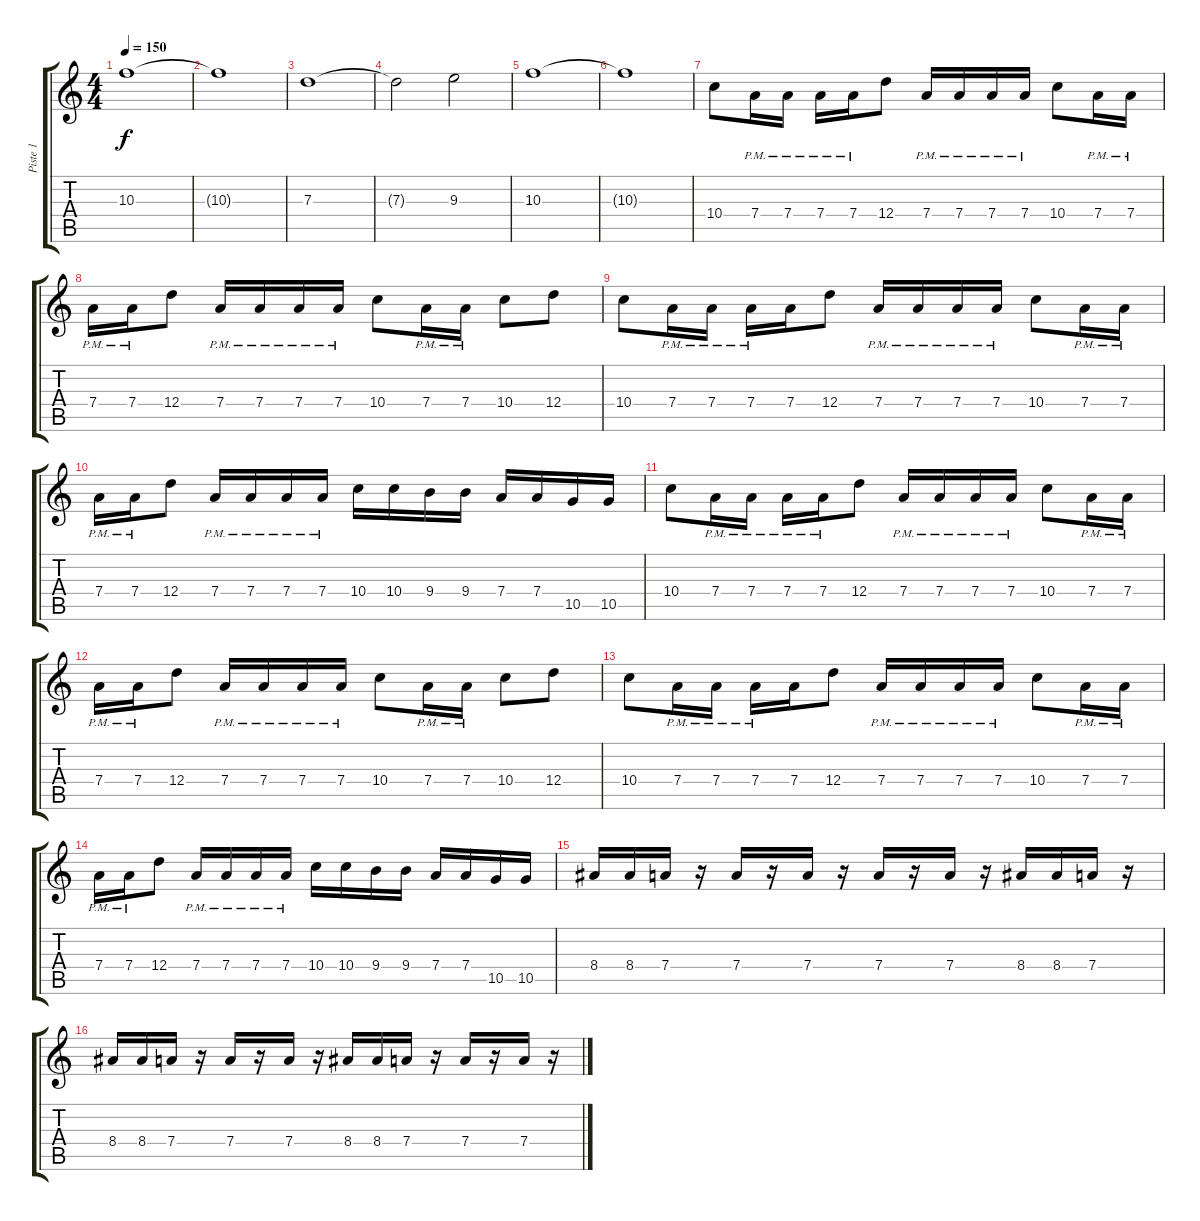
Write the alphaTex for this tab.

\track ("Piste 1" "Piste 1") {instrument distortionguitar}
\staff {score tabs}
\tuning (E4 B3 G3 D3 A2 E2) {hide}
\ts (4 4)
\tempo 150
\clef g2
\ks c
10.3.1{dy f} |
10.3{t}.1 |
7.3.1 |
7.3{t}.2 9.3.2 |
10.3.1 |
10.3{t}.1 |
10.4.8 7.4{pm}.16 7.4{pm}.16 7.4{pm}.16 7.4{pm}.16 12.4.8 7.4{pm}.16 7.4{pm}.16 7.4{pm}.16 7.4{pm}.16 10.4.8 7.4{pm}.16 7.4{pm}.16 |
7.4{pm}.16 7.4{pm}.16 12.4.8 7.4{pm}.16 7.4{pm}.16 7.4{pm}.16 7.4{pm}.16 10.4.8 7.4{pm}.16 7.4{pm}.16 10.4.8 12.4.8 |
10.4.8 7.4{pm}.16 7.4{pm}.16 7.4{pm}.16 7.4.16 12.4.8 7.4{pm}.16 7.4{pm}.16 7.4{pm}.16 7.4{pm}.16 10.4.8 7.4{pm}.16 7.4{pm}.16 |
7.4{pm}.16 7.4{pm}.16 12.4.8 7.4{pm}.16 7.4{pm}.16 7.4{pm}.16 7.4{pm}.16 10.4.16 10.4.16 9.4.16 9.4.16 7.4.16 7.4.16 10.5.16 10.5.16 |
10.4.8 7.4{pm}.16 7.4{pm}.16 7.4{pm}.16 7.4{pm}.16 12.4.8 7.4{pm}.16 7.4{pm}.16 7.4{pm}.16 7.4{pm}.16 10.4.8 7.4{pm}.16 7.4{pm}.16 |
7.4{pm}.16 7.4{pm}.16 12.4.8 7.4{pm}.16 7.4{pm}.16 7.4{pm}.16 7.4{pm}.16 10.4.8 7.4{pm}.16 7.4{pm}.16 10.4.8 12.4.8 |
10.4.8 7.4{pm}.16 7.4{pm}.16 7.4{pm}.16 7.4.16 12.4.8 7.4{pm}.16 7.4{pm}.16 7.4{pm}.16 7.4{pm}.16 10.4.8 7.4{pm}.16 7.4{pm}.16 |
7.4{pm}.16 7.4{pm}.16 12.4.8 7.4{pm}.16 7.4{pm}.16 7.4{pm}.16 7.4{pm}.16 10.4.16 10.4.16 9.4.16 9.4.16 7.4.16 7.4.16 10.5.16 10.5.16 |
8.4.16 8.4.16 7.4.16 r.16 7.4.16 r.16 7.4.16 r.16 7.4.16 r.16 7.4.16 r.16 8.4.16 8.4.16 7.4.16 r.16 |
8.4.16 8.4.16 7.4.16 r.16 7.4.16 r.16 7.4.16 r.16 8.4.16 8.4.16 7.4.16 r.16 7.4.16 r.16 7.4.16 r.16
